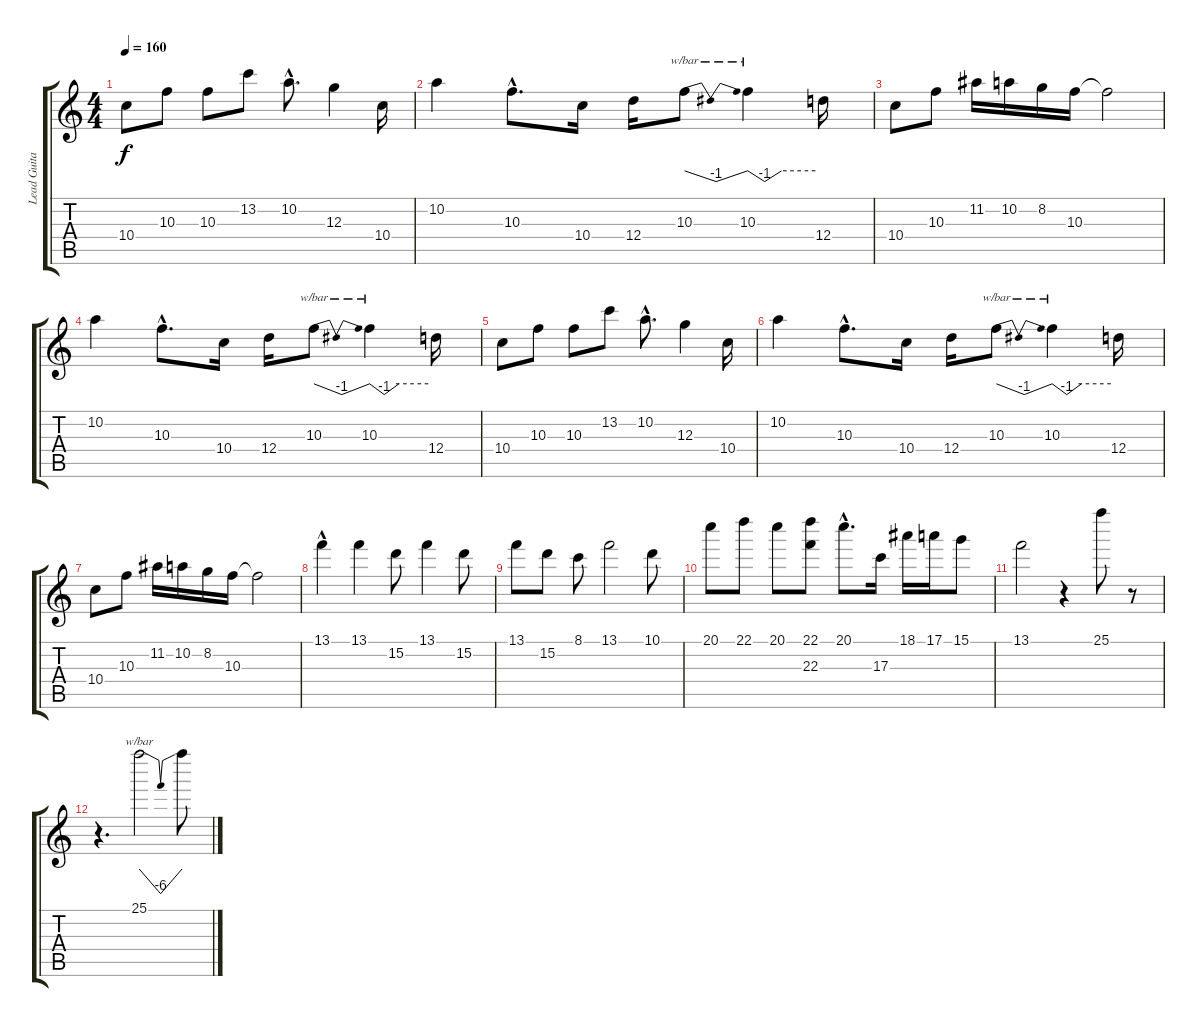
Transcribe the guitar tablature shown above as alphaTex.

\track ("Lead Guitar" "Lead Guita") {instrument overdrivenguitar}
\staff {score tabs}
\tuning (E4 B3 G3 D3 A2 E2) {hide}
\ts (4 4)
\tempo 160
\clef g2
\ks c
10.4.8{dy f} 10.3.8 10.3.8 13.2.8 10.2{hac}.8{d} 12.3.4 10.4.16 |
10.2.4 10.3{hac}.8{d} 10.4.16 12.4.16 10.3.8{tbe (dip default 0 0 30 -4 60 0)} 10.3.4{tbe (custom default 0 0 15 -4 30 0 60 0)} 12.4.16 |
10.4.8 10.3.8 11.2.16 10.2.16 8.2.16 10.3.16 10.3{t}.2 |
10.2.4 10.3{hac}.8{d} 10.4.16 12.4.16 10.3.8{tbe (dip default 0 0 30 -4 60 0)} 10.3.4{tbe (custom default 0 0 15 -4 30 0 60 0)} 12.4.16 |
10.4.8 10.3.8 10.3.8 13.2.8 10.2{hac}.8{d} 12.3.4 10.4.16 |
10.2.4 10.3{hac}.8{d} 10.4.16 12.4.16 10.3.8{tbe (dip default 0 0 30 -4 60 0)} 10.3.4{tbe (custom default 0 0 15 -4 30 0 60 0)} 12.4.16 |
10.4.8 10.3.8 11.2.16 10.2.16 8.2.16 10.3.16 10.3{t}.2 |
13.1{hac}.4 13.1.4 15.2.8 13.1.4 15.2.8 |
13.1.8 15.2.8 8.1.8 13.1.2 10.1.8 |
20.1.8 22.1.8 20.1.8 (22.1 22.3).8 20.1{hac}.8{d} 17.3.16 18.1.16 17.1.16 15.1.8 |
13.1.2 r.4 25.1.8 r.8 |
r.4{d} 25.1.2{tbe (dip default 0 0 30 -24 60 0)} 25.1{t}.8
